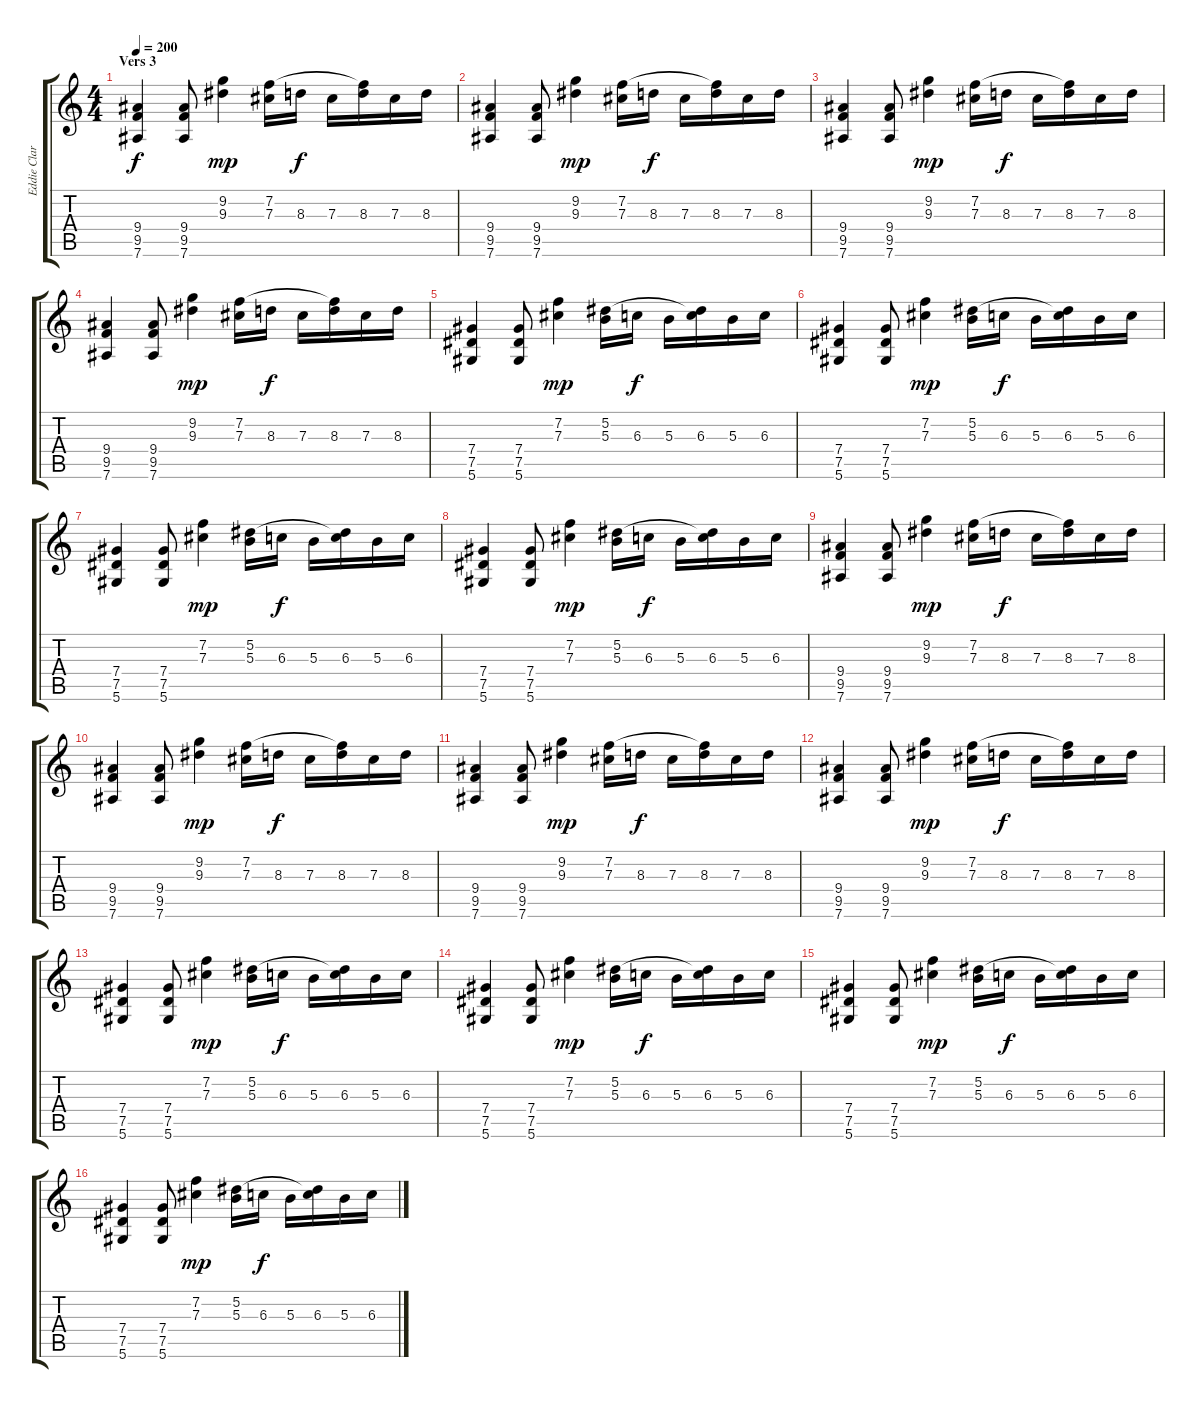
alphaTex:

\track ("Eddie Clarke" "Eddie Clar") {instrument distortionguitar}
\staff {score tabs}
\tuning (Eb4 Bb3 Gb3 Db3 Ab2 Eb2) {hide}
\ts (4 4)
\section ("" "Vers 3")
\tempo 200
\clef g2
\ks c
(9.4 9.5 7.6).4{dy f} (9.4 9.5 7.6).8 (9.2 9.3).4{dy mp} (7.2 7.3).16 8.3.16{dy f} 7.3.16 (7.2{t} 8.3).16 7.3.16 8.3.16 |
(9.4 9.5 7.6).4 (9.4 9.5 7.6).8 (9.2 9.3).4{dy mp} (7.2 7.3).16 8.3.16{dy f} 7.3.16 (7.2{t} 8.3).16 7.3.16 8.3.16 |
(9.4 9.5 7.6).4 (9.4 9.5 7.6).8 (9.2 9.3).4{dy mp} (7.2 7.3).16 8.3.16{dy f} 7.3.16 (7.2{t} 8.3).16 7.3.16 8.3.16 |
(9.4 9.5 7.6).4 (9.4 9.5 7.6).8 (9.2 9.3).4{dy mp} (7.2 7.3).16 8.3.16{dy f} 7.3.16 (7.2{t} 8.3).16 7.3.16 8.3.16 |
(7.4 7.5 5.6).4 (7.4 7.5 5.6).8 (7.2 7.3).4{dy mp} (5.2 5.3).16 6.3.16{dy f} 5.3.16 (5.2{t} 6.3).16 5.3.16 6.3.16 |
(7.4 7.5 5.6).4 (7.4 7.5 5.6).8 (7.2 7.3).4{dy mp} (5.2 5.3).16 6.3.16{dy f} 5.3.16 (5.2{t} 6.3).16 5.3.16 6.3.16 |
(7.4 7.5 5.6).4 (7.4 7.5 5.6).8 (7.2 7.3).4{dy mp} (5.2 5.3).16 6.3.16{dy f} 5.3.16 (5.2{t} 6.3).16 5.3.16 6.3.16 |
(7.4 7.5 5.6).4 (7.4 7.5 5.6).8 (7.2 7.3).4{dy mp} (5.2 5.3).16 6.3.16{dy f} 5.3.16 (5.2{t} 6.3).16 5.3.16 6.3.16 |
(9.4 9.5 7.6).4 (9.4 9.5 7.6).8 (9.2 9.3).4{dy mp} (7.2 7.3).16 8.3.16{dy f} 7.3.16 (7.2{t} 8.3).16 7.3.16 8.3.16 |
(9.4 9.5 7.6).4 (9.4 9.5 7.6).8 (9.2 9.3).4{dy mp} (7.2 7.3).16 8.3.16{dy f} 7.3.16 (7.2{t} 8.3).16 7.3.16 8.3.16 |
(9.4 9.5 7.6).4 (9.4 9.5 7.6).8 (9.2 9.3).4{dy mp} (7.2 7.3).16 8.3.16{dy f} 7.3.16 (7.2{t} 8.3).16 7.3.16 8.3.16 |
(9.4 9.5 7.6).4 (9.4 9.5 7.6).8 (9.2 9.3).4{dy mp} (7.2 7.3).16 8.3.16{dy f} 7.3.16 (7.2{t} 8.3).16 7.3.16 8.3.16 |
(7.4 7.5 5.6).4 (7.4 7.5 5.6).8 (7.2 7.3).4{dy mp} (5.2 5.3).16 6.3.16{dy f} 5.3.16 (5.2{t} 6.3).16 5.3.16 6.3.16 |
(7.4 7.5 5.6).4 (7.4 7.5 5.6).8 (7.2 7.3).4{dy mp} (5.2 5.3).16 6.3.16{dy f} 5.3.16 (5.2{t} 6.3).16 5.3.16 6.3.16 |
(7.4 7.5 5.6).4 (7.4 7.5 5.6).8 (7.2 7.3).4{dy mp} (5.2 5.3).16 6.3.16{dy f} 5.3.16 (5.2{t} 6.3).16 5.3.16 6.3.16 |
(7.4 7.5 5.6).4 (7.4 7.5 5.6).8 (7.2 7.3).4{dy mp} (5.2 5.3).16 6.3.16{dy f} 5.3.16 (5.2{t} 6.3).16 5.3.16 6.3.16
